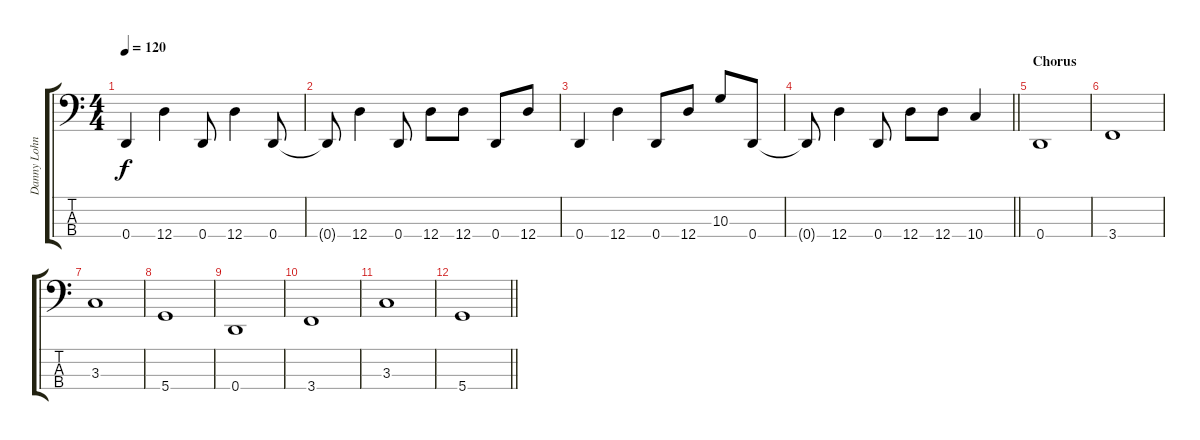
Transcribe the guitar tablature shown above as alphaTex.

\track ("Danny Lohner" "Danny Lohn") {instrument synthbass2}
\staff {score tabs}
\tuning (G2 D2 A1 D1) {hide}
\ts (4 4)
\tempo 120
\clef f4
\ks c
0.4.4{dy f} 12.4.4 0.4.8 12.4.4 0.4.8 |
0.4{t}.8 12.4.4 0.4.8 12.4.8 12.4.8 0.4.8 12.4.8 |
0.4.4 12.4.4 0.4.8 12.4.8 10.3.8 0.4.8 |
\barLineRight lightlight
0.4{t}.8 12.4.4 0.4.8 12.4.8 12.4.8 10.4.4 |
\section ("" "Chorus")
0.4.1 |
3.4.1 |
3.3.1 |
5.4.1 |
0.4.1 |
3.4.1 |
3.3.1 |
\barLineRight lightlight
5.4.1
